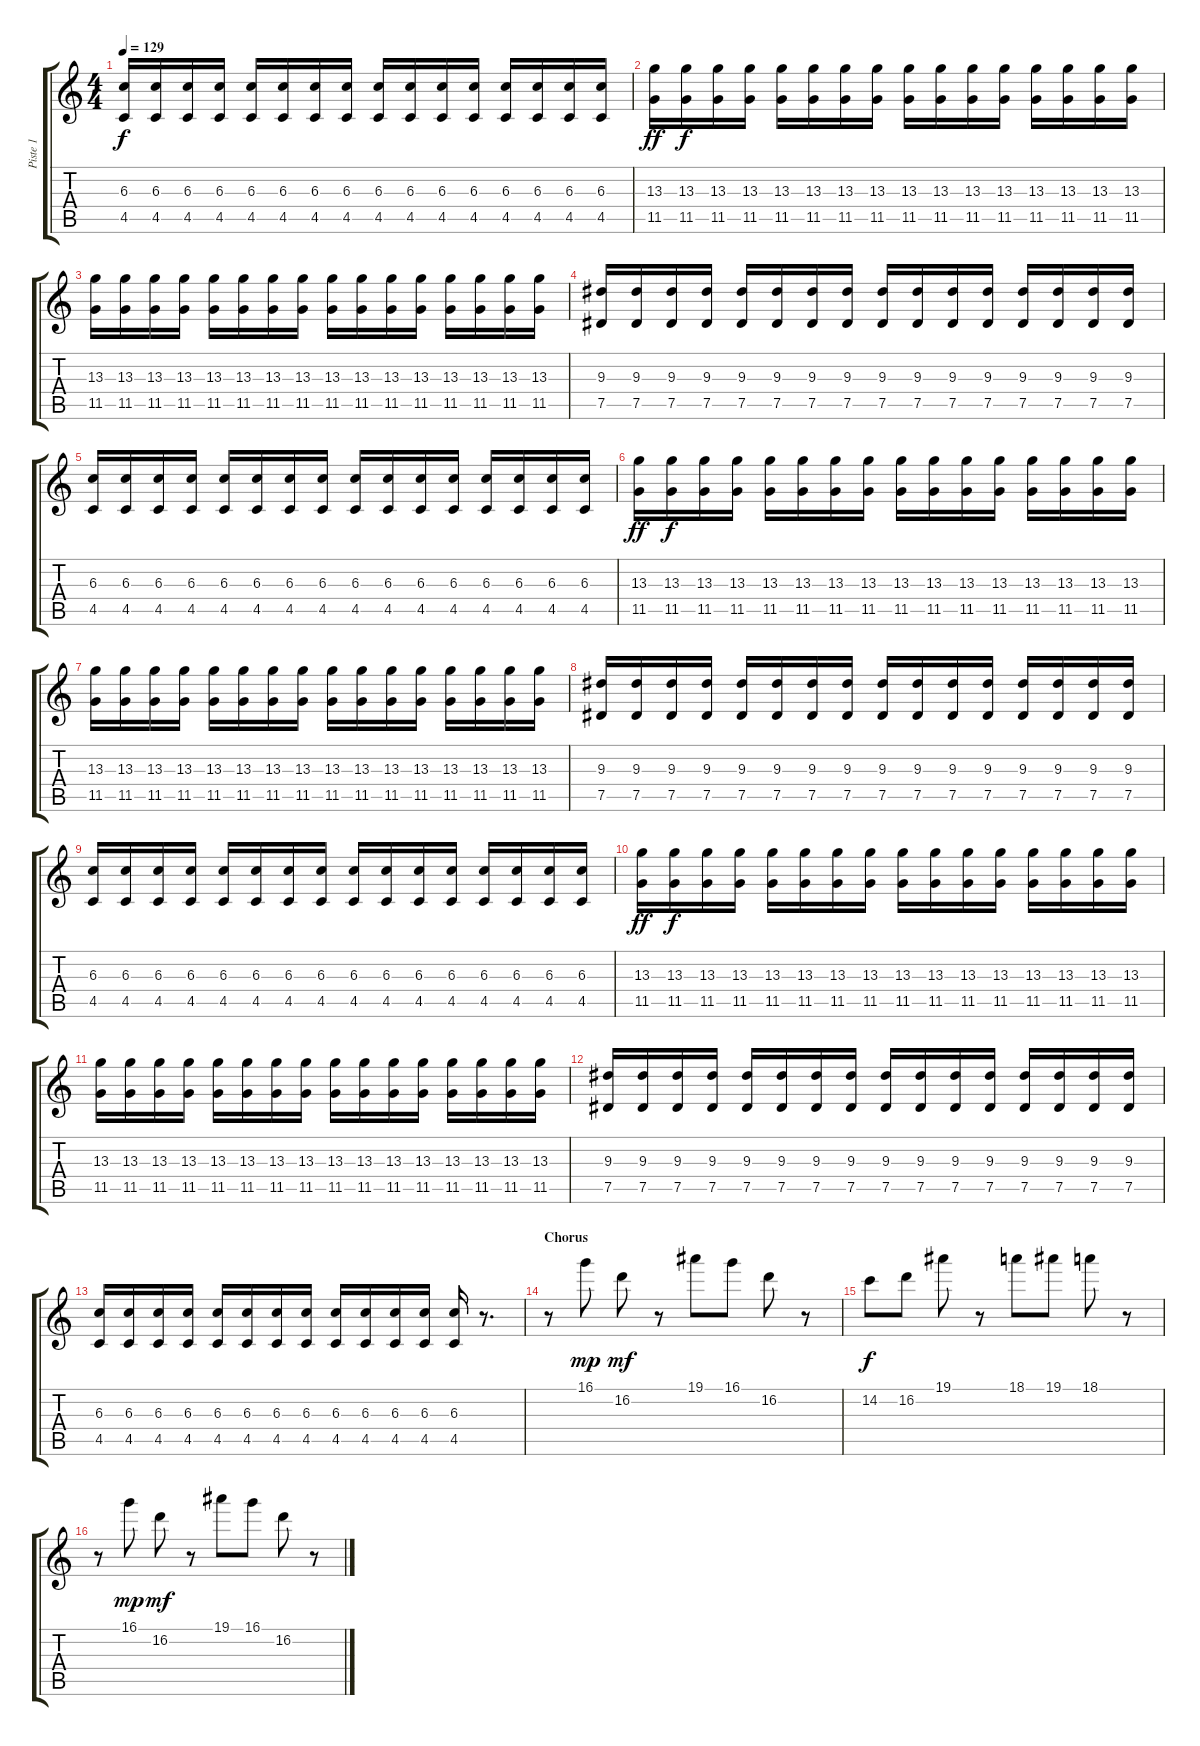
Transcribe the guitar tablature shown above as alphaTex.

\track ("Piste 1" "Piste 1") {instrument electricguitarmuted}
\staff {score tabs}
\tuning (Eb4 Bb3 Gb3 Db3 Ab2 Eb2) {hide}
\ts (4 4)
\tempo 129
\clef g2
\ks c
(6.3 4.5).16{dy f} (6.3 4.5).16 (6.3 4.5).16 (6.3 4.5).16 (6.3 4.5).16 (6.3 4.5).16 (6.3 4.5).16 (6.3 4.5).16 (6.3 4.5).16 (6.3 4.5).16 (6.3 4.5).16 (6.3 4.5).16 (6.3 4.5).16 (6.3 4.5).16 (6.3 4.5).16 (6.3 4.5).16 |
(13.3 11.5).16{dy ff} (13.3 11.5).16{dy f} (13.3 11.5).16 (13.3 11.5).16 (13.3 11.5).16 (13.3 11.5).16 (13.3 11.5).16 (13.3 11.5).16 (13.3 11.5).16 (13.3 11.5).16 (13.3 11.5).16 (13.3 11.5).16 (13.3 11.5).16 (13.3 11.5).16 (13.3 11.5).16 (13.3 11.5).16 |
(13.3 11.5).16 (13.3 11.5).16 (13.3 11.5).16 (13.3 11.5).16 (13.3 11.5).16 (13.3 11.5).16 (13.3 11.5).16 (13.3 11.5).16 (13.3 11.5).16 (13.3 11.5).16 (13.3 11.5).16 (13.3 11.5).16 (13.3 11.5).16 (13.3 11.5).16 (13.3 11.5).16 (13.3 11.5).16 |
(9.3 7.5).16 (9.3 7.5).16 (9.3 7.5).16 (9.3 7.5).16 (9.3 7.5).16 (9.3 7.5).16 (9.3 7.5).16 (9.3 7.5).16 (9.3 7.5).16 (9.3 7.5).16 (9.3 7.5).16 (9.3 7.5).16 (9.3 7.5).16 (9.3 7.5).16 (9.3 7.5).16 (9.3 7.5).16 |
(6.3 4.5).16 (6.3 4.5).16 (6.3 4.5).16 (6.3 4.5).16 (6.3 4.5).16 (6.3 4.5).16 (6.3 4.5).16 (6.3 4.5).16 (6.3 4.5).16 (6.3 4.5).16 (6.3 4.5).16 (6.3 4.5).16 (6.3 4.5).16 (6.3 4.5).16 (6.3 4.5).16 (6.3 4.5).16 |
(13.3 11.5).16{dy ff} (13.3 11.5).16{dy f} (13.3 11.5).16 (13.3 11.5).16 (13.3 11.5).16 (13.3 11.5).16 (13.3 11.5).16 (13.3 11.5).16 (13.3 11.5).16 (13.3 11.5).16 (13.3 11.5).16 (13.3 11.5).16 (13.3 11.5).16 (13.3 11.5).16 (13.3 11.5).16 (13.3 11.5).16 |
(13.3 11.5).16 (13.3 11.5).16 (13.3 11.5).16 (13.3 11.5).16 (13.3 11.5).16 (13.3 11.5).16 (13.3 11.5).16 (13.3 11.5).16 (13.3 11.5).16 (13.3 11.5).16 (13.3 11.5).16 (13.3 11.5).16 (13.3 11.5).16 (13.3 11.5).16 (13.3 11.5).16 (13.3 11.5).16 |
(9.3 7.5).16 (9.3 7.5).16 (9.3 7.5).16 (9.3 7.5).16 (9.3 7.5).16 (9.3 7.5).16 (9.3 7.5).16 (9.3 7.5).16 (9.3 7.5).16 (9.3 7.5).16 (9.3 7.5).16 (9.3 7.5).16 (9.3 7.5).16 (9.3 7.5).16 (9.3 7.5).16 (9.3 7.5).16 |
(6.3 4.5).16 (6.3 4.5).16 (6.3 4.5).16 (6.3 4.5).16 (6.3 4.5).16 (6.3 4.5).16 (6.3 4.5).16 (6.3 4.5).16 (6.3 4.5).16 (6.3 4.5).16 (6.3 4.5).16 (6.3 4.5).16 (6.3 4.5).16 (6.3 4.5).16 (6.3 4.5).16 (6.3 4.5).16 |
(13.3 11.5).16{dy ff} (13.3 11.5).16{dy f} (13.3 11.5).16 (13.3 11.5).16 (13.3 11.5).16 (13.3 11.5).16 (13.3 11.5).16 (13.3 11.5).16 (13.3 11.5).16 (13.3 11.5).16 (13.3 11.5).16 (13.3 11.5).16 (13.3 11.5).16 (13.3 11.5).16 (13.3 11.5).16 (13.3 11.5).16 |
(13.3 11.5).16 (13.3 11.5).16 (13.3 11.5).16 (13.3 11.5).16 (13.3 11.5).16 (13.3 11.5).16 (13.3 11.5).16 (13.3 11.5).16 (13.3 11.5).16 (13.3 11.5).16 (13.3 11.5).16 (13.3 11.5).16 (13.3 11.5).16 (13.3 11.5).16 (13.3 11.5).16 (13.3 11.5).16 |
(9.3 7.5).16 (9.3 7.5).16 (9.3 7.5).16 (9.3 7.5).16 (9.3 7.5).16 (9.3 7.5).16 (9.3 7.5).16 (9.3 7.5).16 (9.3 7.5).16 (9.3 7.5).16 (9.3 7.5).16 (9.3 7.5).16 (9.3 7.5).16 (9.3 7.5).16 (9.3 7.5).16 (9.3 7.5).16 |
(6.3 4.5).16 (6.3 4.5).16 (6.3 4.5).16 (6.3 4.5).16 (6.3 4.5).16 (6.3 4.5).16 (6.3 4.5).16 (6.3 4.5).16 (6.3 4.5).16 (6.3 4.5).16 (6.3 4.5).16 (6.3 4.5).16 (6.3 4.5).16 r.8{d} |
\section ("" "Chorus")
r.8 16.1.8{dy mp volume 8 instrument distortionguitar} 16.2.8{dy mf} r.8 19.1.8 16.1.8 16.2.8 r.8 |
14.2.8{dy f volume 8 instrument distortionguitar} 16.2.8 19.1.8 r.8 18.1.8 19.1.8 18.1.8 r.8 |
r.8 16.1.8{dy mp volume 8 instrument distortionguitar} 16.2.8{dy mf} r.8 19.1.8 16.1.8 16.2.8 r.8
